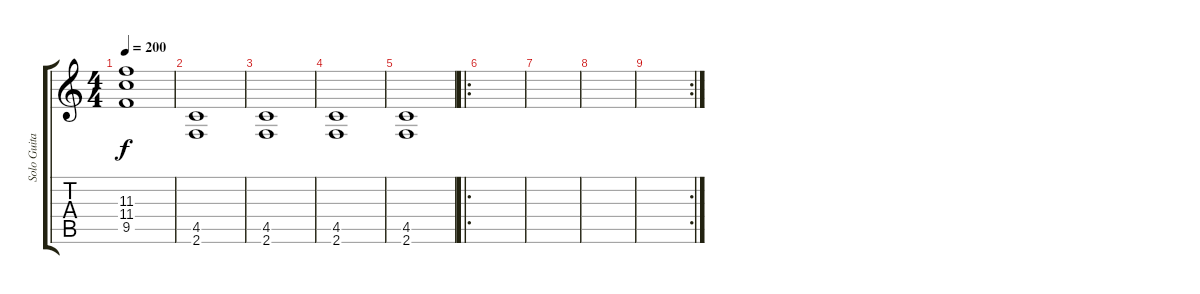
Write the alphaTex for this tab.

\track ("Solo Guitar2" "Solo Guita") {instrument overdrivenguitar}
\staff {score tabs}
\tuning (Eb4 Bb3 Gb3 Db3 Ab2 Eb2) {hide}
\ts (4 4)
\tempo 200
\clef g2
\ks c
(11.3 11.4 9.5).1{dy f} |
(4.5 2.6).1 |
(4.5 2.6).1 |
(4.5 2.6).1 |
(4.5 2.6).1 |
\ro
|
|
|
\rc 2
